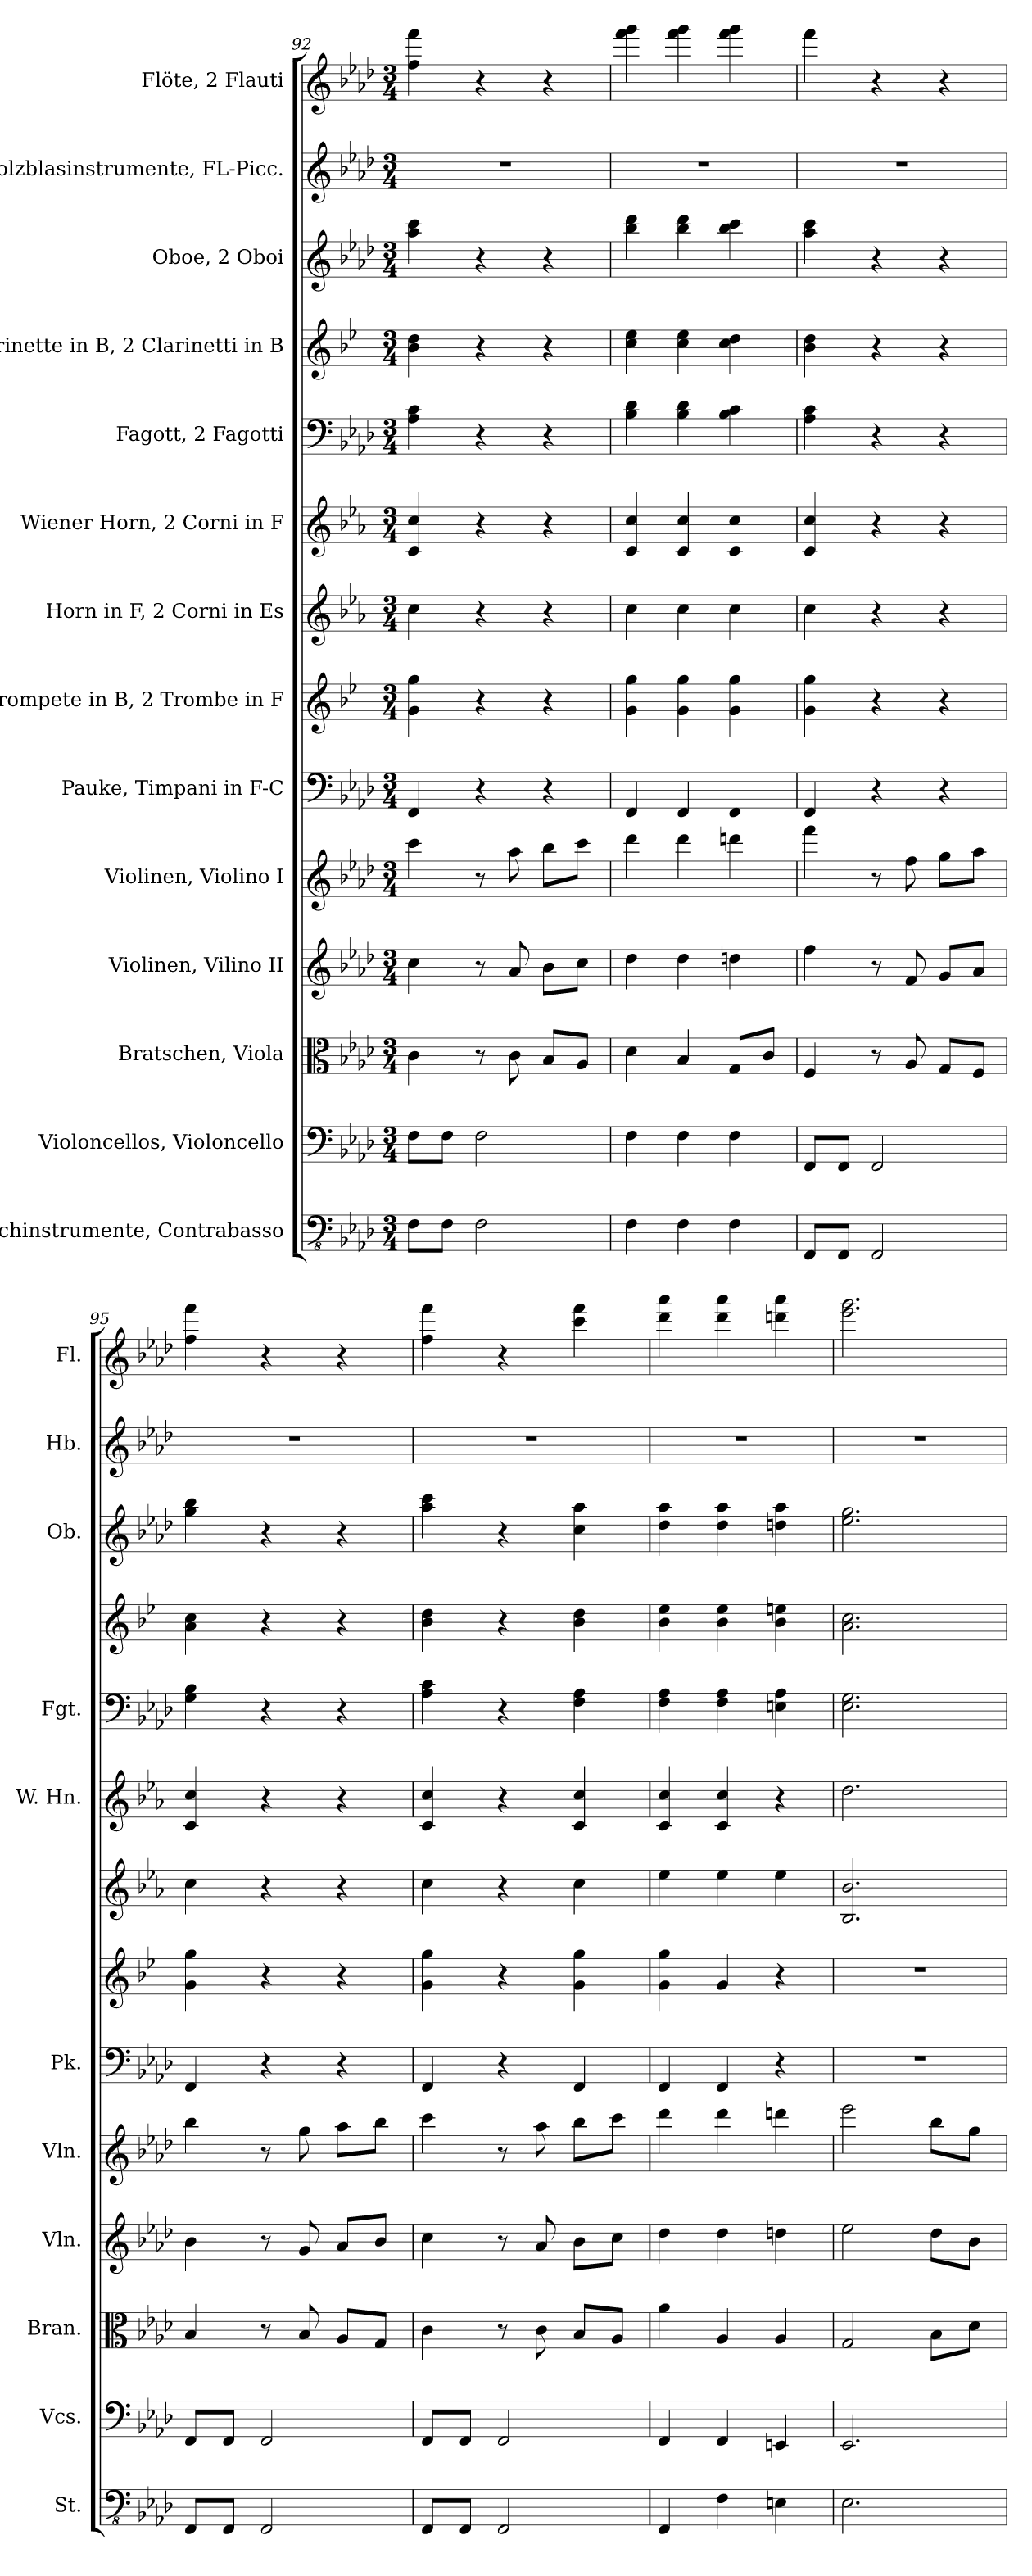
**kern	**kern	**kern	**kern	**kern	**kern	**kern	**kern	**kern	**kern	**kern	**kern	**kern	**kern
*part14	*part13	*part12	*part11	*part10	*part9	*part8	*part7	*part6	*part5	*part4	*part3	*part2	*part1
*staff14	*staff13	*staff12	*staff11	*staff10	*staff9	*staff8	*staff7	*staff6	*staff5	*staff4	*staff3	*staff2	*staff1
*I"Streichinstrumente, Contrabasso	*I"Violoncellos, Violoncello	*I"Bratschen, Viola	*I"Violinen, Vilino II	*I"Violinen, Violino I	*I"Pauke, Timpani in F-C	*I"Trompete in B, 2 Trombe in F	*I"Horn in F, 2 Corni in Es	*I"Wiener Horn, 2 Corni in F	*I"Fagott, 2 Fagotti	*I"Klarinette in B, 2 Clarinetti in B	*I"Oboe, 2 Oboi	*I"Holzblasinstrumente, FL-Picc.	*I"Flöte, 2 Flauti
*I'St.	*I'Vcs.	*I'Bran.	*I'Vln.	*I'Vln.	*I'Pk.	*	*	*I'W. Hn.	*I'Fgt.	*	*I'Ob.	*I'Hb.	*I'Fl.
!!LO:PB:g=z
*clefFv4	*clefF4	*clefC3	*clefG2	*clefG2	*clefF4	*clefG2	*clefG2	*clefG2	*clefF4	*clefG2	*clefG2	*clefG2	*clefG2
*	*	*	*	*	*	*ITrd1c2	*ITrd4c7	*ITrd4c7	*	*ITrd1c2	*	*	*
*k[b-e-a-d-]	*k[b-e-a-d-]	*k[b-e-a-d-]	*k[b-e-a-d-]	*k[b-e-a-d-]	*k[b-e-a-d-]	*k[b-e-a-d-]	*k[b-e-a-d-]	*k[b-e-a-d-]	*k[b-e-a-d-]	*k[b-e-a-d-]	*k[b-e-a-d-]	*k[b-e-a-d-]	*k[b-e-a-d-]
*M3/4	*M3/4	*M3/4	*M3/4	*M3/4	*M3/4	*M3/4	*M3/4	*M3/4	*M3/4	*M3/4	*M3/4	*M3/4	*M3/4
=92	=92	=92	=92	=92	=92	=92	=92	=92	=92	=92	=92	=92	=92
8FF\L	8F\L	4c\	4cc\	4ccc\	4FF/	4f\ 4ff\	4f\	4F/ 4f/	4A-\ 4c\	4a-\ 4cc\	4aa-\ 4ccc\	2.r	4ff\ 4fff\
8FF\J	8F\J	.	.	.	.	.	.	.	.	.	.	.	.
2FF\	2F\	8r	8r	8r	4r	4r	4r	4r	4r	4r	4r	.	4r
.	.	8c\	8a-/	8aa-\	.	.	.	.	.	.	.	.	.
.	.	8B-/L	8b-\L	8bb-\L	4r	4r	4r	4r	4r	4r	4r	.	4r
.	.	8A-/J	8cc\J	8ccc\J	.	.	.	.	.	.	.	.	.
=93	=93	=93	=93	=93	=93	=93	=93	=93	=93	=93	=93	=93	=93
4FF\	4F\	4d-\	4dd-\	4ddd-\	4FF/	4f\ 4ff\	4f\	4F/ 4f/	4B-\ 4d-\	4b-\ 4dd-\	4bb-\ 4ddd-\	2.r	4fff\ 4ggg\
4FF\	4F\	4B-/	4dd-\	4ddd-\	4FF/	4f\ 4ff\	4f\	4F/ 4f/	4B-\ 4d-\	4b-\ 4dd-\	4bb-\ 4ddd-\	.	4fff\ 4ggg\
4FF\	4F\	8G/L	4ddn\	4dddn\	4FF/	4f\ 4ff\	4f\	4F/ 4f/	4B-\ 4c\	4b-\ 4cc\	4bb-\ 4ccc\	.	4fff\ 4ggg\
.	.	8c/J	.	.	.	.	.	.	.	.	.	.	.
=94	=94	=94	=94	=94	=94	=94	=94	=94	=94	=94	=94	=94	=94
8FFF/L	8FF/L	4F/	4ff\	4fff\	4FF/	4f\ 4ff\	4f\	4F/ 4f/	4A-\ 4c\	4a-\ 4cc\	4aa-\ 4ccc\	2.r	4fff\
8FFF/J	8FF/J	.	.	.	.	.	.	.	.	.	.	.	.
2FFF/	2FF/	8r	8r	8r	4r	4r	4r	4r	4r	4r	4r	.	4r
.	.	8A-/	8f/	8ff\	.	.	.	.	.	.	.	.	.
.	.	8G/L	8g/L	8gg\L	4r	4r	4r	4r	4r	4r	4r	.	4r
.	.	8F/J	8a-/J	8aa-\J	.	.	.	.	.	.	.	.	.
=95	=95	=95	=95	=95	=95	=95	=95	=95	=95	=95	=95	=95	=95
8FFF/L	8FF/L	4B-/	4b-\	4bb-\	4FF/	4f\ 4ff\	4f\	4F/ 4f/	4G\ 4B-\	4g\ 4b-\	4gg\ 4bb-\	2.r	4ff\ 4fff\
8FFF/J	8FF/J	.	.	.	.	.	.	.	.	.	.	.	.
2FFF/	2FF/	8r	8r	8r	4r	4r	4r	4r	4r	4r	4r	.	4r
.	.	8B-/	8g/	8gg\	.	.	.	.	.	.	.	.	.
.	.	8A-/L	8a-/L	8aa-\L	4r	4r	4r	4r	4r	4r	4r	.	4r
.	.	8G/J	8b-/J	8bb-\J	.	.	.	.	.	.	.	.	.
=96	=96	=96	=96	=96	=96	=96	=96	=96	=96	=96	=96	=96	=96
8FFF/L	8FF/L	4c\	4cc\	4ccc\	4FF/	4f\ 4ff\	4f\	4F/ 4f/	4A-\ 4c\	4a-\ 4cc\	4aa-\ 4ccc\	2.r	4ff\ 4fff\
8FFF/J	8FF/J	.	.	.	.	.	.	.	.	.	.	.	.
2FFF/	2FF/	8r	8r	8r	4r	4r	4r	4r	4r	4r	4r	.	4r
.	.	8c\	8a-/	8aa-\	.	.	.	.	.	.	.	.	.
.	.	8B-/L	8b-\L	8bb-\L	4FF/	4f\ 4ff\	4f\	4F/ 4f/	4F\ 4A-\	4a-\ 4cc\	4cc\ 4aa-\	.	4ccc\ 4fff\
.	.	8A-/J	8cc\J	8ccc\J	.	.	.	.	.	.	.	.	.
=97	=97	=97	=97	=97	=97	=97	=97	=97	=97	=97	=97	=97	=97
4FFF/	4FF/	4a-\	4dd-\	4ddd-\	4FF/	4f\ 4ff\	4a-\	4F/ 4f/	4F\ 4A-\	4a-\ 4dd-\	4dd-\ 4aa-\	2.r	4ddd-\ 4aaa-\
4FF\	4FF/	4A-/	4dd-\	4ddd-\	4FF/	4f/	4a-\	4F/ 4f/	4F\ 4A-\	4a-\ 4dd-\	4dd-\ 4aa-\	.	4ddd-\ 4aaa-\
4EEn\	4EEn/	4A-/	4ddn\	4dddn\	4r	4r	4a-\	4r	4En\ 4A-\	4a-\ 4ddn\	4ddn\ 4aa-\	.	4dddn\ 4aaa-\
!!LO:PB:g=z
=98	=98	=98	=98	=98	=98	=98	=98	=98	=98	=98	=98	=98	=98
2.EE-\	2.EE-/	2G/	2ee-\	2eee-\	2.r	2.r	2.E-/ 2.e-/	2.g\	2.E-\ 2.G\	2.g\ 2.b-\	2.ee-\ 2.gg\	2.r	2.eee-\ 2.ggg\
.	.	8B-\L	8dd-\L	8bb-\L	.	.	.	.	.	.	.	.	.
.	.	8d-\J	8b-\J	8gg\J	.	.	.	.	.	.	.	.	.
=	=	=	=	=	=	=	=	=	=	=	=	=	=
*-	*-	*-	*-	*-	*-	*-	*-	*-	*-	*-	*-	*-	*-
